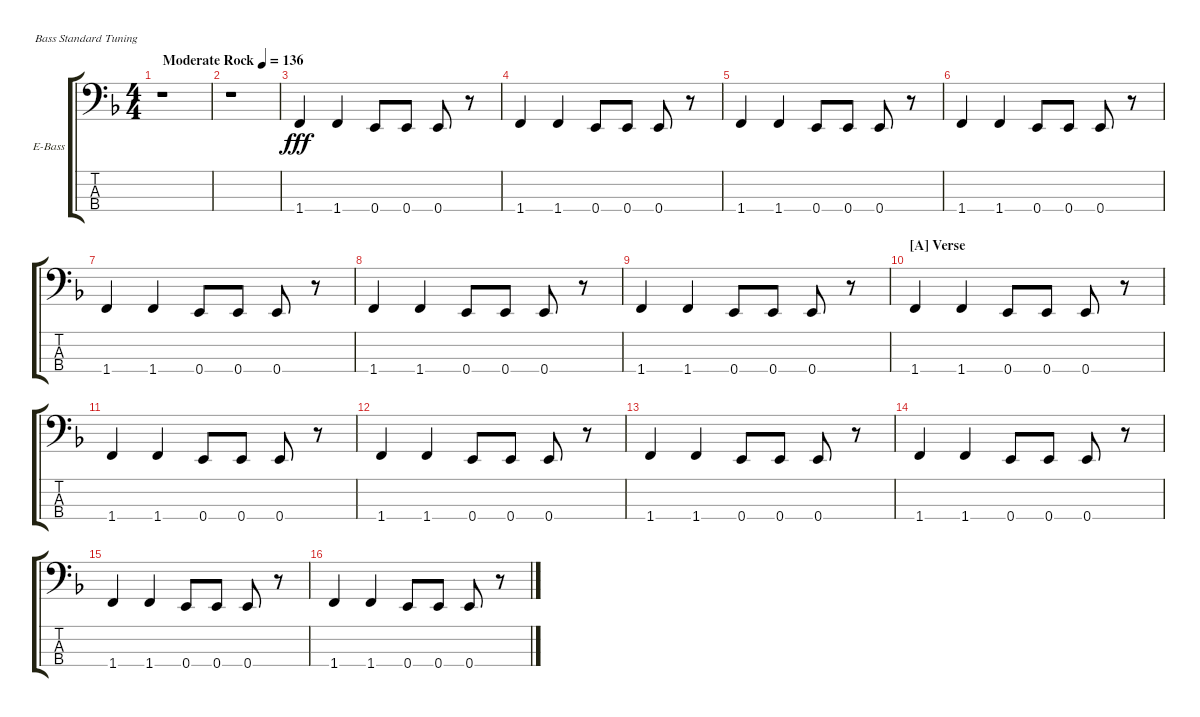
\defaultSystemsLayout 4
\bracketExtendMode groupsimilarinstruments
\firstSystemTrackNameOrientation horizontal
\otherSystemsTrackNameOrientation horizontal
\track ("Electric Bass" "E-Bass") {instrument electricbassfinger}
\staff {score tabs}
\tuning (G2 D2 A1 E1)
\ts (4 4)
\tempo (136 "Moderate Rock")
\clef f4
\scale
1.16898
\ks f
r.1{dy fff instrument electricbassfinger} |
\scale
0.915511 r.1 |
\scale
0.915511 1.4.4 1.4.4 0.4.8 0.4.8 0.4.8 r.8 |
\scale
1.10845 1.4.4 1.4.4 0.4.8 0.4.8 0.4.8 r.8 |
\scale
0.945776 1.4.4 1.4.4 0.4.8 0.4.8 0.4.8 r.8 |
\scale
0.945776 1.4.4 1.4.4 0.4.8 0.4.8 0.4.8 r.8 |
\scale
1.10845 1.4.4 1.4.4 0.4.8 0.4.8 0.4.8 r.8 |
\scale
0.945776 1.4.4 1.4.4 0.4.8 0.4.8 0.4.8 r.8 |
\scale
0.945776 1.4.4 1.4.4 0.4.8 0.4.8 0.4.8 r.8 |
\section ("A" "Verse")
\scale
1.10845 1.4.4 1.4.4 0.4.8 0.4.8 0.4.8 r.8 |
\scale
0.945776 1.4.4 1.4.4 0.4.8 0.4.8 0.4.8 r.8 |
\scale
0.945776 1.4.4 1.4.4 0.4.8 0.4.8 0.4.8 r.8 |
\scale
1.10845 1.4.4 1.4.4 0.4.8 0.4.8 0.4.8 r.8 |
\scale
0.945776 1.4.4 1.4.4 0.4.8 0.4.8 0.4.8 r.8 |
\scale
0.945776 1.4.4 1.4.4 0.4.8 0.4.8 0.4.8 r.8 |
\scale
1.10845 1.4.4 1.4.4 0.4.8 0.4.8 0.4.8 r.8
